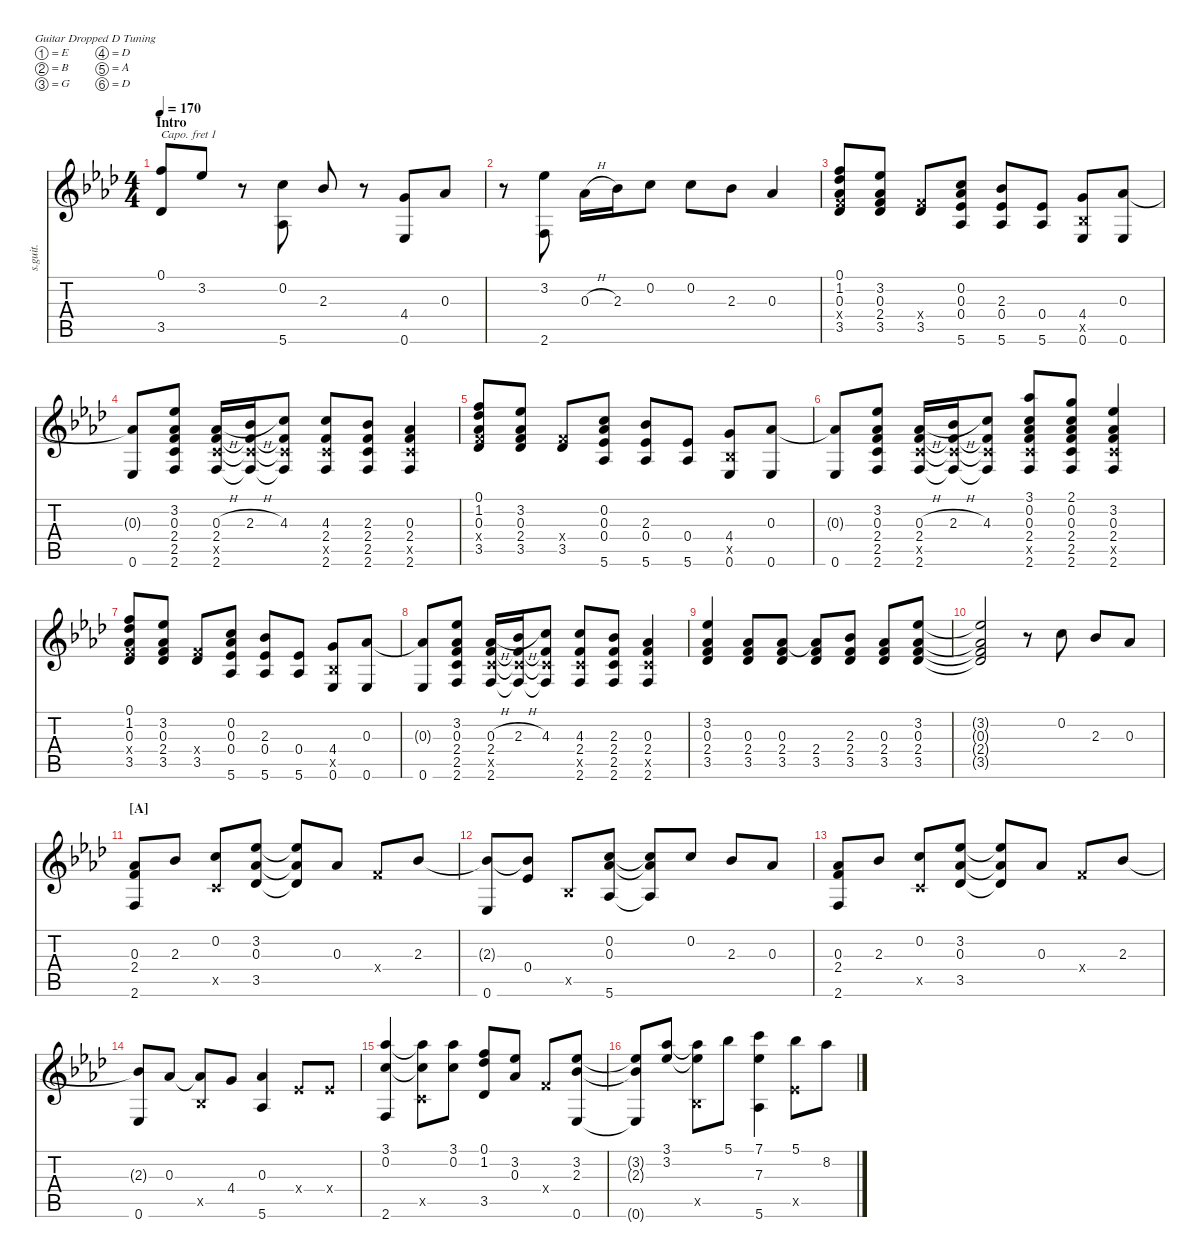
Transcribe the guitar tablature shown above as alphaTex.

\defaultSystemsLayout 4
\hideDynamics
\bracketExtendMode nobrackets
\track ("Steel Guitar" "s.guit.") {instrument acousticguitarsteel}
\staff {score tabs}
\capo 1
\tuning (E4 B3 G3 D3 A2 D2)
\ts (4 4)
\section ("" "Intro")
\tempo 170
\clef g2
\ks ab
(3.5{acc b} 0.1{acc forcenatural}).8{dy mf instrument acousticguitarsteel beam Up} 3.2{acc b}.8{beam Up} r.8{beam Down} (5.6{acc b} 0.2{acc forcenatural}).8{beam Up} 2.3{acc b}.8{beam Up} r.8{beam Down} (4.4{acc forcenatural} 0.6{acc b}).8{beam Up} 0.3{acc b}.8{beam Up} |
r.8{beam Down} (3.2{acc b} 2.6{acc forcenatural}).8{beam Up} 0.3{h acc b}.16{beam Down} 2.3{acc b}.16{beam Down} 0.2{acc forcenatural}.8{beam Down} 0.2{acc forcenatural}.8{beam Down} 2.3{acc b}.8{beam Down} 0.3{acc b}.4{beam Up} |
(3.5{acc b} 2.4{x acc forcenatural} 0.3{acc b} 1.2{acc b} 0.1{acc forcenatural}).8{beam Up} (3.2{acc b} 0.3{acc b} 2.4{acc forcenatural} 3.5{acc b}).8{beam Up} (3.5{acc b} 2.4{x acc forcenatural}).8{beam Up} (5.6{acc b} 0.4{acc b} 0.3{acc b} 0.2{acc forcenatural}).8{beam Up} (2.3{acc b} 0.4{acc b} 5.6{acc b}).8{beam Up} (5.6{acc b} 0.4{acc b}).8{beam Up} (0.6{acc b} 0.5{x acc b} 4.4{acc forcenatural}).8{beam Up} (0.3{acc b} 0.6{acc b}).8{beam Up} |
(0.3{t acc b} 0.6{acc b}).8{beam Up} (3.2{acc b} 2.6{acc forcenatural} 2.5{acc forcenatural} 2.4{acc forcenatural} 0.3{acc b}).8{beam Up} (0.3{h acc b} 2.6{acc forcenatural} 2.5{x acc forcenatural} 2.4{acc forcenatural}).16{beam Up} (2.3{h acc b} 2.4{t acc forcenatural} 2.5{x t acc forcenatural} 2.6{t acc forcenatural}).16{beam Up} (4.3{acc forcenatural} 2.4{t acc forcenatural} 2.5{x t acc forcenatural} 2.6{t acc forcenatural}).8{beam Up} (4.3{acc forcenatural} 2.6{acc forcenatural} 2.5{x acc forcenatural} 2.4{acc forcenatural}).8{beam Up} (2.3{acc b} 2.6{acc forcenatural} 2.5{acc forcenatural} 2.4{acc forcenatural}).8{beam Up} (0.3{acc b} 2.6{acc forcenatural} 2.5{x acc forcenatural} 2.4{acc forcenatural}).4{beam Up} |
(3.5{acc b} 2.4{x acc forcenatural} 0.3{acc b} 1.2{acc b} 0.1{acc forcenatural}).8{beam Up} (3.2{acc b} 0.3{acc b} 2.4{acc forcenatural} 3.5{acc b}).8{beam Up} (3.5{acc b} 2.4{x acc forcenatural}).8{beam Up} (5.6{acc b} 0.4{acc b} 0.3{acc b} 0.2{acc forcenatural}).8{beam Up} (2.3{acc b} 0.4{acc b} 5.6{acc b}).8{beam Up} (5.6{acc b} 0.4{acc b}).8{beam Up} (0.6{acc b} 0.5{x acc b} 4.4{acc forcenatural}).8{beam Up} (0.3{acc b} 0.6{acc b}).8{beam Up} |
(0.3{t acc b} 0.6{acc b}).8{beam Up} (3.2{acc b} 2.6{acc forcenatural} 2.5{acc forcenatural} 2.4{acc forcenatural} 0.3{acc b}).8{beam Up} (0.3{h acc b} 2.6{acc forcenatural} 2.5{x acc forcenatural} 2.4{acc forcenatural}).16{beam Up} (2.3{h acc b} 2.4{t acc forcenatural} 2.5{x t acc forcenatural} 2.6{t acc forcenatural}).16{beam Up} (4.3{acc forcenatural} 2.4{t acc forcenatural} 2.5{x t acc forcenatural} 2.6{t acc forcenatural}).8{beam Up} (0.3{acc b} 2.6{acc forcenatural} 2.5{x acc forcenatural} 2.4{acc forcenatural} 3.1{acc b} 0.2{acc forcenatural}).8{beam Up} (0.3{acc b} 2.6{acc forcenatural} 2.5{acc forcenatural} 2.4{acc forcenatural} 2.1{acc forcenatural} 0.2{acc forcenatural}).8{beam Up} (0.3{acc b} 2.6{acc forcenatural} 2.5{x acc forcenatural} 2.4{acc forcenatural} 3.2{acc b}).4{beam Up} |
(3.5{acc b} 2.4{x acc forcenatural} 0.3{acc b} 1.2{acc b} 0.1{acc forcenatural}).8{beam Up} (3.2{acc b} 0.3{acc b} 2.4{acc forcenatural} 3.5{acc b}).8{beam Up} (3.5{acc b} 2.4{x acc forcenatural}).8{beam Up} (5.6{acc b} 0.4{acc b} 0.3{acc b} 0.2{acc forcenatural}).8{beam Up} (2.3{acc b} 0.4{acc b} 5.6{acc b}).8{beam Up} (5.6{acc b} 0.4{acc b}).8{beam Up} (0.6{acc b} 0.5{x acc b} 4.4{acc forcenatural}).8{beam Up} (0.3{acc b} 0.6{acc b}).8{beam Up} |
(0.3{t acc b} 0.6{acc b}).8{beam Up} (3.2{acc b} 2.6{acc forcenatural} 2.5{acc forcenatural} 2.4{acc forcenatural} 0.3{acc b}).8{beam Up} (0.3{h acc b} 2.6{acc forcenatural} 2.5{x acc forcenatural} 2.4{acc forcenatural}).16{beam Up} (2.3{h acc b} 2.4{t acc forcenatural} 2.5{x t acc forcenatural} 2.6{t acc forcenatural}).16{beam Up} (4.3{acc forcenatural} 2.4{t acc forcenatural} 2.5{x t acc forcenatural} 2.6{t acc forcenatural}).8{beam Up} (4.3{acc forcenatural} 2.6{acc forcenatural} 2.5{x acc forcenatural} 2.4{acc forcenatural}).8{beam Up} (2.3{acc b} 2.6{acc forcenatural} 2.5{acc forcenatural} 2.4{acc forcenatural}).8{beam Up} (0.3{acc b} 2.6{acc forcenatural} 2.5{x acc forcenatural} 2.4{acc forcenatural}).4{beam Up} |
(3.5{acc b} 2.4{acc forcenatural} 0.3{acc b} 3.2{acc b}).4{beam Up} (3.5{acc b} 2.4{acc forcenatural} 0.3{acc b}).8{beam Up} (0.3{acc b} 3.5{acc b} 2.4{acc forcenatural}).8{beam Up} (0.3{t acc b} 3.5{acc b} 2.4{acc forcenatural}).8{beam Up} (2.3{acc b} 3.5{acc b} 2.4{acc forcenatural}).8{beam Up} (0.3{acc b} 3.5{acc b} 2.4{acc forcenatural}).8{beam Up} (3.2{acc b} 0.3{acc b} 2.4{acc forcenatural} 3.5{acc b}).8{beam Up} |
(3.5{t acc b} 2.4{t acc forcenatural} 0.3{t acc b} 3.2{t acc b}).2{beam Up} r.8{beam Down} 0.2{acc forcenatural}.8{beam Down} 2.3{acc b}.8{beam Up} 0.3{acc b}.8{beam Up} |
\section ("A" "")
(2.6{acc forcenatural} 2.4{acc forcenatural} 0.3{acc b}).8{beam Up} 2.3{acc b}.8{beam Up} (0.2{acc forcenatural} 2.5{x acc forcenatural}).8{beam Up} (3.5{acc b} 3.2{acc b} 0.3{acc b}).8{beam Up} (3.2{t acc b} 0.3{t acc b} 3.5{t acc b}).8{beam Up} 0.3{acc b}.8{beam Up} 2.4{x acc forcenatural}.8{beam Up} 2.3{acc b}.8{beam Up} |
(2.3{t acc b} 0.6{acc b}).8{beam Up} (0.4{acc b} 2.3{t acc b}).8{beam Up} 0.5{x acc b}.8{beam Up} (5.6{acc b} 0.3{acc b} 0.2{acc forcenatural}).8{beam Up} (0.3{t acc b} 0.2{t acc forcenatural} 5.6{t acc b}).8{beam Up} 0.2{acc forcenatural}.8{beam Up} 2.3{acc b}.8{beam Up} 0.3{acc b}.8{beam Up} |
(2.6{acc forcenatural} 2.4{acc forcenatural} 0.3{acc b}).8{beam Up} 2.3{acc b}.8{beam Up} (0.2{acc forcenatural} 2.5{x acc forcenatural}).8{beam Up} (3.5{acc b} 3.2{acc b} 0.3{acc b}).8{beam Up} (3.2{t acc b} 0.3{t acc b} 3.5{t acc b}).8{beam Up} 0.3{acc b}.8{beam Up} 2.4{x acc forcenatural}.8{beam Up} 2.3{acc b}.8{beam Up} |
(2.3{t acc b} 0.6{acc b}).8{beam Up} 0.3{acc b}.8{beam Up} (0.3{t acc b} 0.5{x acc b}).8{beam Up} 4.4{acc forcenatural}.8{beam Up} (0.3{acc b} 5.6{acc b}).4{beam Up} 0.4{x acc b}.8{beam Up} 0.4{x acc b}.8{beam Up} |
(3.1{acc b} 2.6{acc forcenatural} 0.2{acc forcenatural}).4{beam Up} (2.5{x acc forcenatural} 0.2{t acc forcenatural} 3.1{t acc b}).8{beam Down} (3.1{acc b} 0.2{acc forcenatural}).8{beam Down} (0.1{acc forcenatural} 1.2{acc b} 3.5{acc b}).8{beam Up} (3.2{acc b} 0.3{acc b}).8{beam Up} 2.4{x acc forcenatural}.8{beam Up} (3.2{acc b} 2.3{acc b} 0.6{acc b}).8{beam Up} |
(0.6{t acc b} 2.3{t acc b} 3.2{t acc b}).8{beam Up} (3.1{acc b} 3.2{acc b}).8{beam Up} (0.5{x acc b} 3.1{t acc b} 3.2{t acc b}).8{beam Down} 5.1{acc b}.8{beam Down} (7.1{acc forcenatural} 7.3{acc b} 5.6{acc b}).4{beam Down} (5.5{x acc b} 5.1{acc b}).8{beam Down} 8.2{acc b}.8{beam Down}
